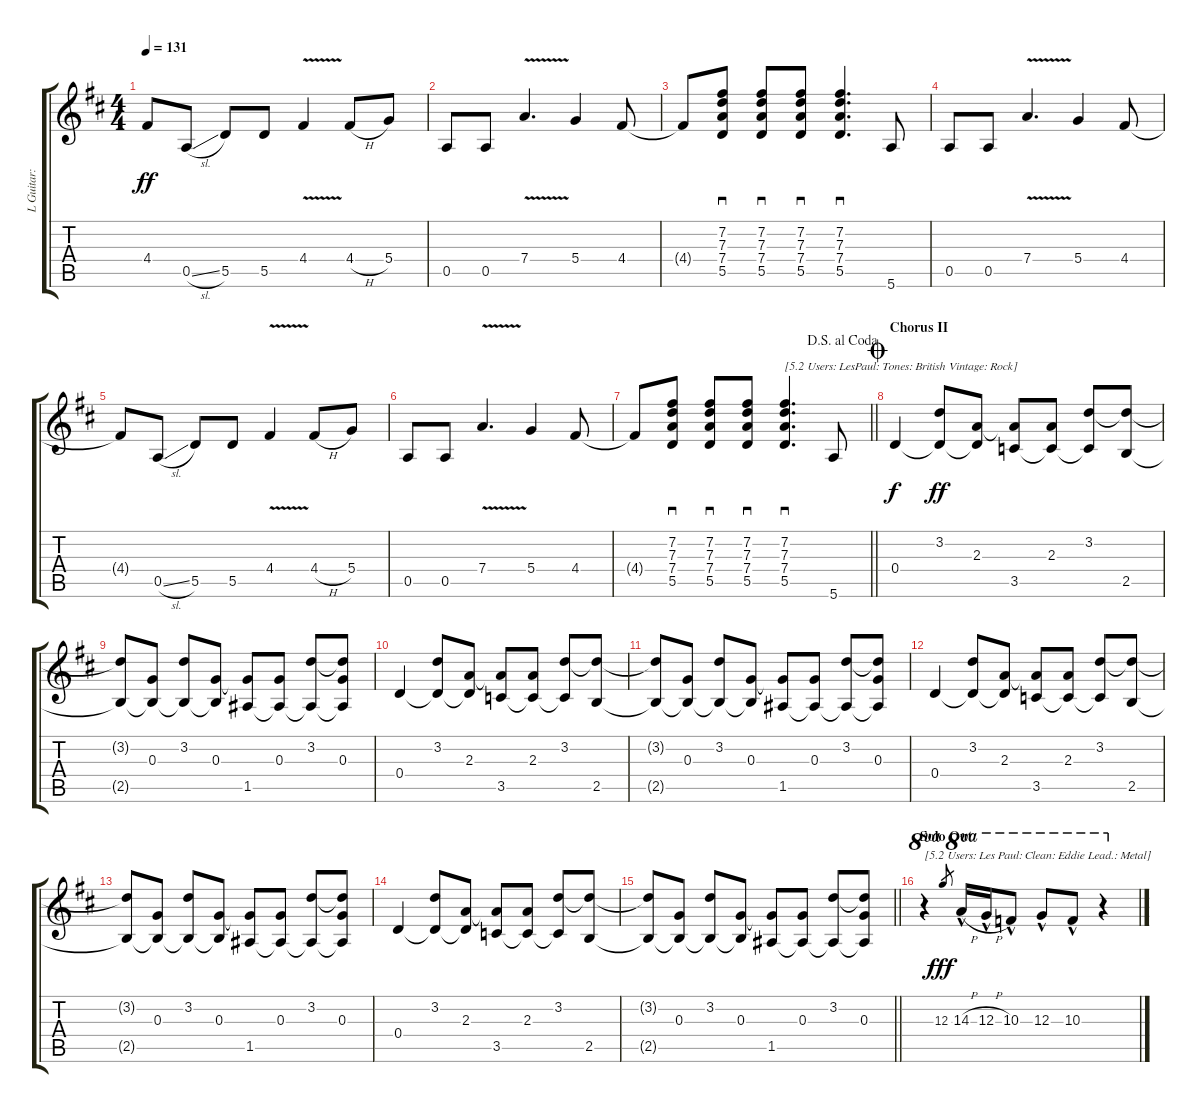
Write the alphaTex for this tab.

\track ("L Guitar: IommI" "L Guitar: ") {instrument distortionguitar}
\staff {score tabs}
\tuning (E4 B3 G3 D3 A2 E2) {hide}
\ts (4 4)
\tempo 131
\clef g2
\ks d
4.4{t}.8{dy ff} 0.5{sl}.8 5.5.8 5.5.8 4.4{v}.4 4.4{h}.8 5.4.8 |
0.5.8 0.5.8 7.4{v}.4{d} 5.4.4 4.4.8 |
4.4{t}.8 (7.2 7.3 7.4 5.5).8{sd} (7.2 7.3 7.4 5.5).8{sd} (7.2 7.3 7.4 5.5).8{sd} (7.2 7.3 7.4 5.5).4{d sd} 5.6.8 |
0.5.8 0.5.8 7.4{v}.4{d} 5.4.4 4.4.8 |
4.4{t}.8 0.5{sl}.8 5.5.8 5.5.8 4.4{v}.4 4.4{h}.8 5.4.8 |
0.5.8 0.5.8 7.4{v}.4{d} 5.4.4 4.4.8 |
\jump dalsegnoalcoda
\barLineRight lightlight
4.4{t}.8 (7.2 7.3 7.4 5.5).8{sd} (7.2 7.3 7.4 5.5).8{sd} (7.2 7.3 7.4 5.5).8{sd} (7.2 7.3 7.4 5.5).4{d sd txt "[5.2 Users: LesPaul: Tones: British Vintage: Rock]"} 5.6.8 |
\section ("" "Chorus II")
\jump coda
0.4.4{dy f volume 14 instrument distortionguitar} (3.2 0.4{t}).8{dy ff} (2.3 0.4{t}).8 (2.3{t} 3.5).8 (2.3 3.5{t}).8 (3.2 3.5{t}).8 (3.2{t} 2.5).8 |
(3.2{t} 2.5{t}).8 (0.3 2.5{t}).8 (3.2 2.5{t}).8 (0.3 2.5{t}).8 (0.3{t} 1.5).8 (0.3 1.5{t}).8 (3.2 1.5{t}).8 (3.2{t} 0.3 1.5{t}).8 |
0.4.4 (3.2 0.4{t}).8 (2.3 0.4{t}).8 (2.3{t} 3.5).8 (2.3 3.5{t}).8 (3.2 3.5{t}).8 (3.2{t} 2.5).8 |
(3.2{t} 2.5{t}).8 (0.3 2.5{t}).8 (3.2 2.5{t}).8 (0.3 2.5{t}).8 (0.3{t} 1.5).8 (0.3 1.5{t}).8 (3.2 1.5{t}).8 (3.2{t} 0.3 1.5{t}).8 |
0.4.4 (3.2 0.4{t}).8 (2.3 0.4{t}).8 (2.3{t} 3.5).8 (2.3 3.5{t}).8 (3.2 3.5{t}).8 (3.2{t} 2.5).8 |
(3.2{t} 2.5{t}).8 (0.3 2.5{t}).8 (3.2 2.5{t}).8 (0.3 2.5{t}).8 (0.3{t} 1.5).8 (0.3 1.5{t}).8 (3.2 1.5{t}).8 (3.2{t} 0.3 1.5{t}).8 |
0.4.4 (3.2 0.4{t}).8 (2.3 0.4{t}).8 (2.3{t} 3.5).8 (2.3 3.5{t}).8 (3.2 3.5{t}).8 (3.2{t} 2.5).8 |
\barLineRight lightlight
(3.2{t} 2.5{t}).8 (0.3 2.5{t}).8 (3.2 2.5{t}).8 (0.3 2.5{t}).8 (0.3{t} 1.5).8 (0.3 1.5{t}).8 (3.2 1.5{t}).8 (3.2{t} 0.3 1.5{t}).8 |
\section ("" "Solo Out")
r.4{ot 8va txt "[5.2 Users: Les Paul: Clean: Eddie Lead.: Metal]" instrument distortionguitar} 12.3.8{gr dy fff} 14.3{h hac}.16{ot 8va} 12.3{h hac}.16{ot 8va} 10.3{hac}.8{ot 8va} 12.3{hac}.8{ot 8va} 10.3{hac}.8{ot 8va} r.4{ot 8va}
